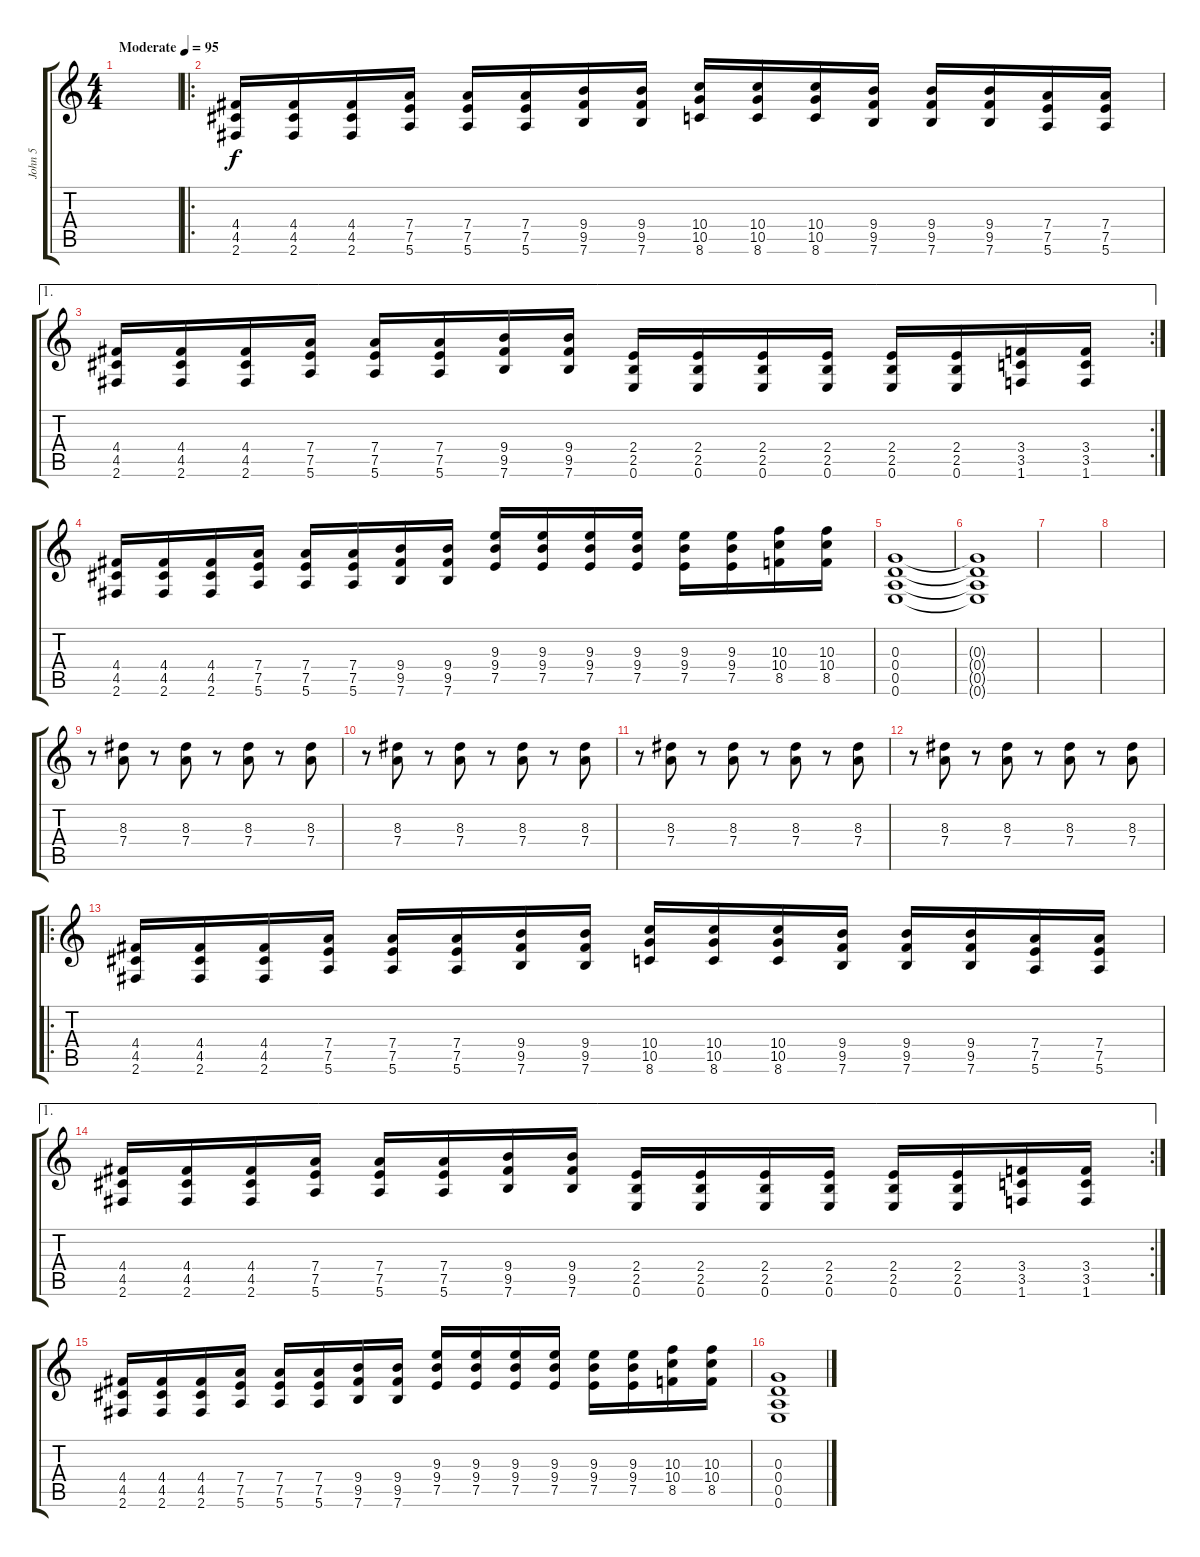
\track ("John 5" "John 5") {instrument distortionguitar}
\staff {score tabs}
\tuning (E4 B3 G3 D3 A2 E2) {hide}
\ts (4 4)
\tempo (95 "Moderate")
\clef g2
\ks c
|
\ro
(4.4 4.5 2.6).16 (4.4 4.5 2.6).16 (4.4 4.5 2.6).16 (7.4 7.5 5.6).16 (7.4 7.5 5.6).16 (7.4 7.5 5.6).16 (9.4 9.5 7.6).16 (9.4 9.5 7.6).16 (10.4 10.5 8.6).16 (10.4 10.5 8.6).16 (10.4 10.5 8.6).16 (9.4 9.5 7.6).16 (9.4 9.5 7.6).16 (9.4 9.5 7.6).16 (7.4 7.5 5.6).16 (7.4 7.5 5.6).16 |
\ae 1
\rc 2
(4.4 4.5 2.6).16 (4.4 4.5 2.6).16 (4.4 4.5 2.6).16 (7.4 7.5 5.6).16 (7.4 7.5 5.6).16 (7.4 7.5 5.6).16 (9.4 9.5 7.6).16 (9.4 9.5 7.6).16 (2.4 2.5 0.6).16 (2.4 2.5 0.6).16 (2.4 2.5 0.6).16 (2.4 2.5 0.6).16 (2.4 2.5 0.6).16 (2.4 2.5 0.6).16 (3.4 3.5 1.6).16 (3.4 3.5 1.6).16 |
(4.4 4.5 2.6).16 (4.4 4.5 2.6).16 (4.4 4.5 2.6).16 (7.4 7.5 5.6).16 (7.4 7.5 5.6).16 (7.4 7.5 5.6).16 (9.4 9.5 7.6).16 (9.4 9.5 7.6).16 (9.3 9.4 7.5).16 (9.3 9.4 7.5).16 (9.3 9.4 7.5).16 (9.3 9.4 7.5).16 (9.3 9.4 7.5).16 (9.3 9.4 7.5).16 (10.3 10.4 8.5).16 (10.3 10.4 8.5).16 |
(0.3 0.4 0.5 0.6).1 |
(0.3{t} 0.4{t} 0.5{t} 0.6{t}).1 |
|
|
r.8 (8.3 7.4).8 r.8 (8.3 7.4).8 r.8 (8.3 7.4).8 r.8 (8.3 7.4).8 |
r.8 (8.3 7.4).8 r.8 (8.3 7.4).8 r.8 (8.3 7.4).8 r.8 (8.3 7.4).8 |
r.8 (8.3 7.4).8 r.8 (8.3 7.4).8 r.8 (8.3 7.4).8 r.8 (8.3 7.4).8 |
r.8 (8.3 7.4).8 r.8 (8.3 7.4).8 r.8 (8.3 7.4).8 r.8 (8.3 7.4).8 |
\ro
(4.4 4.5 2.6).16 (4.4 4.5 2.6).16 (4.4 4.5 2.6).16 (7.4 7.5 5.6).16 (7.4 7.5 5.6).16 (7.4 7.5 5.6).16 (9.4 9.5 7.6).16 (9.4 9.5 7.6).16 (10.4 10.5 8.6).16 (10.4 10.5 8.6).16 (10.4 10.5 8.6).16 (9.4 9.5 7.6).16 (9.4 9.5 7.6).16 (9.4 9.5 7.6).16 (7.4 7.5 5.6).16 (7.4 7.5 5.6).16 |
\ae 1
\rc 2
(4.4 4.5 2.6).16 (4.4 4.5 2.6).16 (4.4 4.5 2.6).16 (7.4 7.5 5.6).16 (7.4 7.5 5.6).16 (7.4 7.5 5.6).16 (9.4 9.5 7.6).16 (9.4 9.5 7.6).16 (2.4 2.5 0.6).16 (2.4 2.5 0.6).16 (2.4 2.5 0.6).16 (2.4 2.5 0.6).16 (2.4 2.5 0.6).16 (2.4 2.5 0.6).16 (3.4 3.5 1.6).16 (3.4 3.5 1.6).16 |
(4.4 4.5 2.6).16 (4.4 4.5 2.6).16 (4.4 4.5 2.6).16 (7.4 7.5 5.6).16 (7.4 7.5 5.6).16 (7.4 7.5 5.6).16 (9.4 9.5 7.6).16 (9.4 9.5 7.6).16 (9.3 9.4 7.5).16 (9.3 9.4 7.5).16 (9.3 9.4 7.5).16 (9.3 9.4 7.5).16 (9.3 9.4 7.5).16 (9.3 9.4 7.5).16 (10.3 10.4 8.5).16 (10.3 10.4 8.5).16 |
(0.3 0.4 0.5 0.6).1
